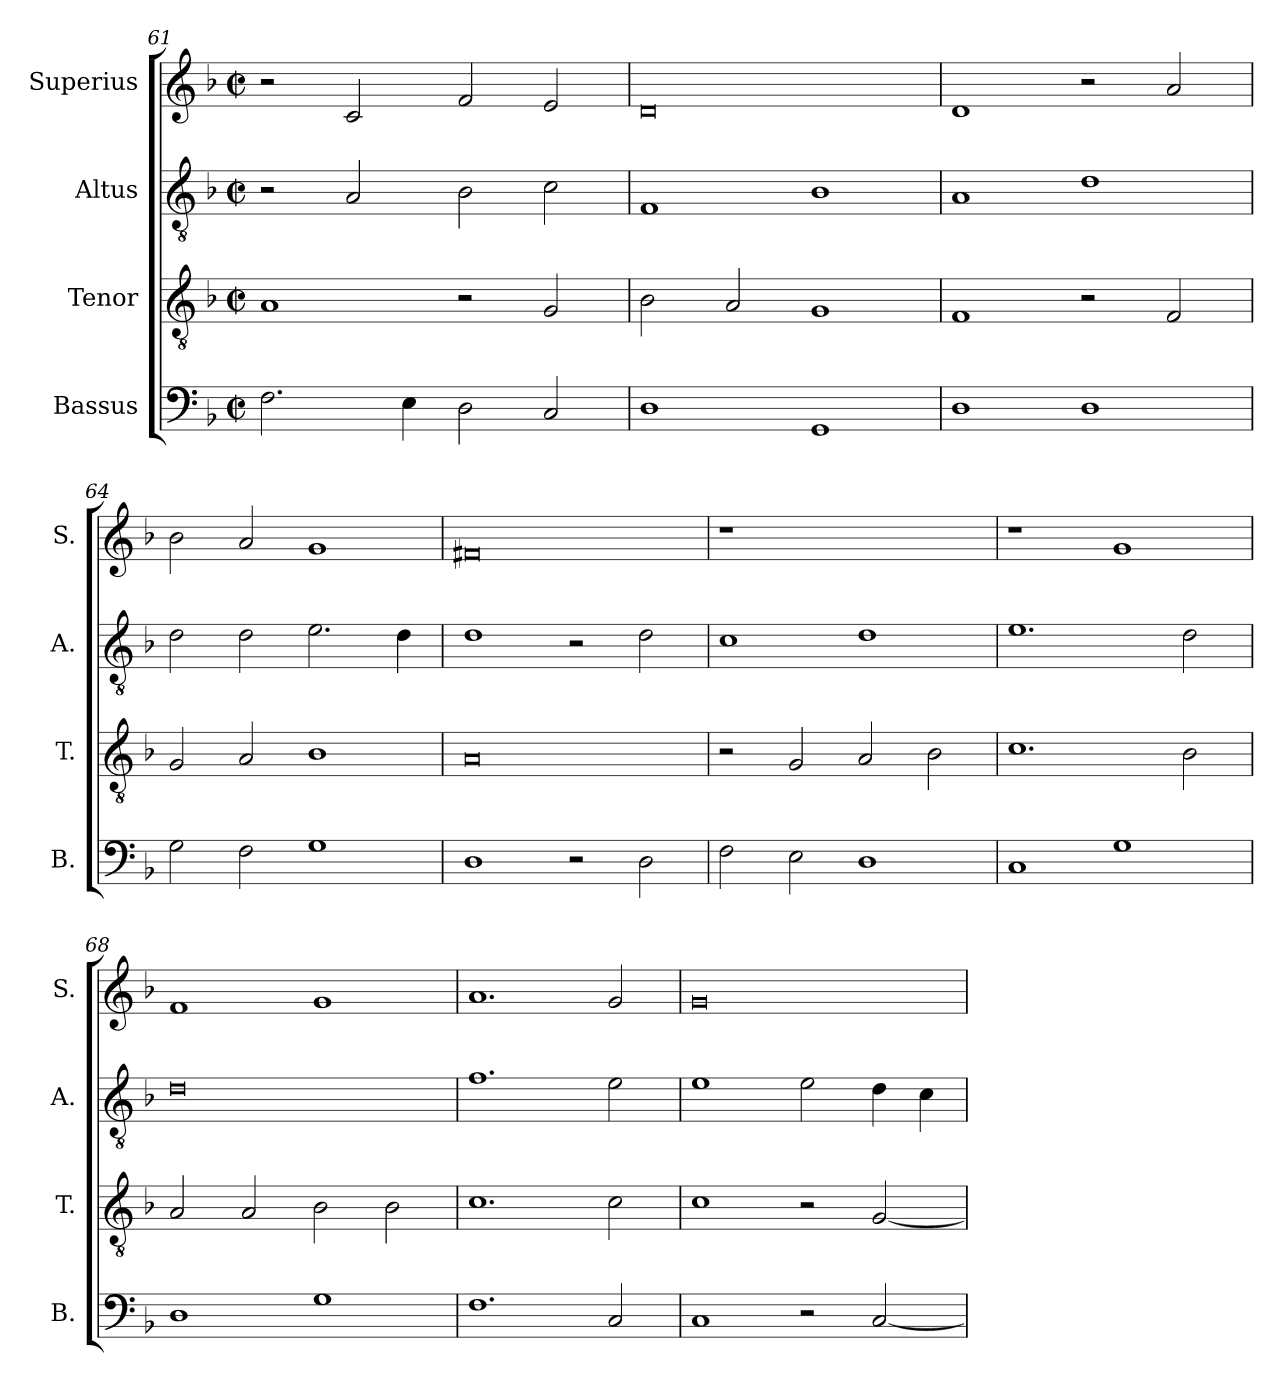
**kern	**kern	**kern	**kern
*part4	*part3	*part2	*part1
*staff4	*staff3	*staff2	*staff1
*I"Bassus	*I"Tenor	*I"Altus	*I"Superius
*I'B.	*I'T.	*I'A.	*I'S.
*clefF4	*clefGv2	*clefGv2	*clefG2
*	*ITrd7c12	*ITrd7c12	*
*k[b-]	*k[b-]	*k[b-]	*k[b-]
*F:	*F:	*F:	*F:
*M2/2	*M2/2	*M2/2	*M2/2
*met(c|)	*met(c|)	*met(c|)	*met(c|)
=61	=61	=61	=61
2.Fi\	1AAi	2r	2r
.	.	2AAi/	2ci/
4Ei\	.	.	.
2Di\	2r	2BB-i\	2fi/
2Ci/	2GGi/	2Ci\	2ei/
=62	=62	=62	=62
1Di	2BB-i\	1FFi	0di
.	2AAi/	.	.
1GGi	1GGi	1BB-i	.
!!LO:PB:g=z
=63	=63	=63	=63
1Di	1FFi	1AAi	1di
1Di	2r	1Di	2r
.	2FFi/	.	2ai/
=64	=64	=64	=64
2Gi\	2GGi/	2Di\	2b-i\
2Fi\	2AAi/	2Di\	2ai/
1Gi	1BB-i	2.Ei\	1gi
.	.	4Di\	.
=65	=65	=65	=65
1Di	0AAi	1Di	0f#Xi
2r	.	2r	.
2Di\	.	2Di\	.
=66	=66	=66	=66
!	!	!	!LO:N:vis=1
2Fi\	2r	1Ci	1r
2Ei\	2GGi/	.	.
1Di	2AAi/	1Di	1ryy
.	2BB-i\	.	.
=67	=67	=67	=67
1Ci	1.Ci	1.Ei	1r
1Gi	.	.	1gi
.	2BB-i\	2Di\	.
!!LO:LB:g=z
=68	=68	=68	=68
1Di	2AAi/	0Di	1fi
.	2AAi/	.	.
1Gi	2BB-i\	.	1gi
.	2BB-i\	.	.
=69	=69	=69	=69
1.Fi	1.Ci	1.Fi	1.ai
2Ci/	2Ci\	2Ei\	2gi/
=70	=70	=70	=70
1Ci	1Ci	1Ei	0gi
2r	2r	2Ei\	.
[<2Ci/	[<2GGi/	4Di\	.
.	.	4Ci\	.
=	=	=	=
*-	*-	*-	*-
